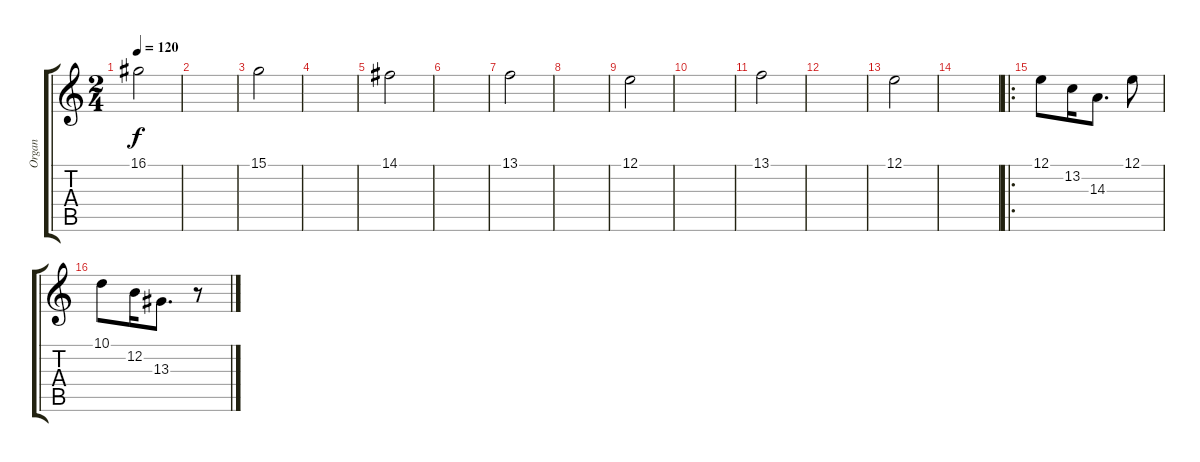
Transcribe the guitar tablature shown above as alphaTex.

\track ("Organ" "Organ") {instrument synthbrass1}
\staff {score tabs}
\tuning (E4 B3 G3 D3 A2 E2) {hide}
\ts (2 4)
\tempo 120
\clef g2
\ks aminor
16.1.2{dy f} |
|
15.1.2 |
|
14.1.2 |
|
13.1.2 |
|
12.1.2 |
|
13.1.2 |
|
12.1.2 |
|
\ro
12.1.8{volume 10 balance 8 instrument synthbass2} 13.2.16 14.3.8{d} 12.1.8 |
10.1.8 12.2.16 13.3.8{d} r.8
